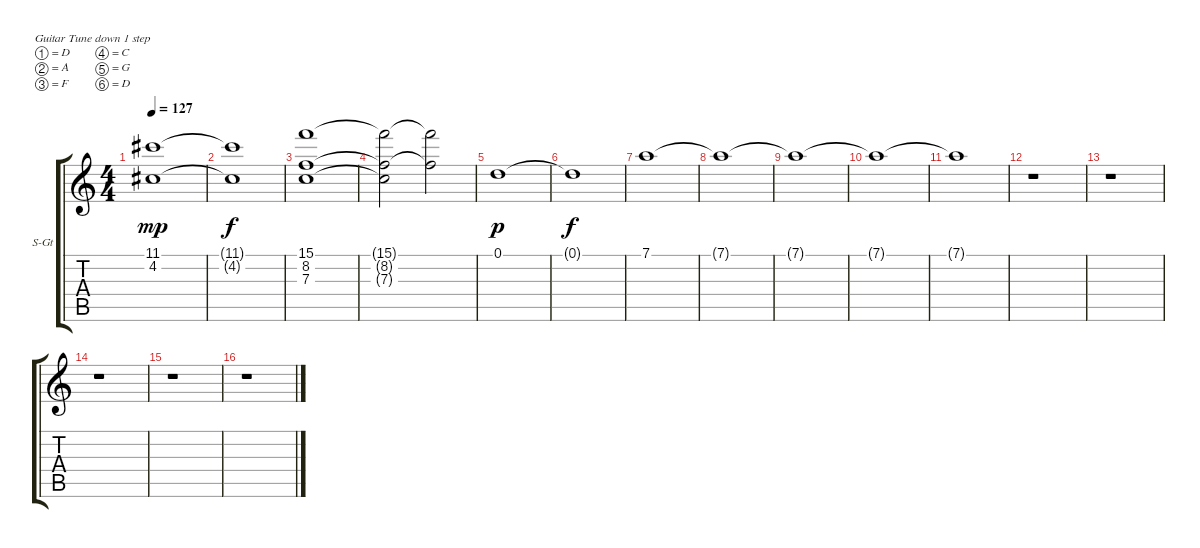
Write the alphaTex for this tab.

\bracketExtendMode groupsimilarinstruments
\firstSystemTrackNameOrientation horizontal
\otherSystemsTrackNameOrientation horizontal
\track ("Martin Keyboard2" "S-Gt") {instrument stringensemble1}
\staff {score tabs}
\tuning (D4 A3 F3 C3 G2 D2)
\displaytranspose 12
\ts (4 4)
\tempo 127
\clef g2
\ks c
(11.1 4.2).1{dy mp} |
(11.1{t} 4.2{t}).1{dy f} |
(15.1 8.2 7.3).1 |
(15.1{t} 8.2{t} 7.3{t}).2 (15.1{t} 8.2{t}).2 |
0.1.1{dy p} |
0.1{t}.1{dy f} |
7.1.1 |
7.1{t}.1 |
7.1{t}.1 |
7.1{t}.1 |
7.1{t}.1 |
r.1 |
r.1 |
r.1 |
r.1 |
r.1
